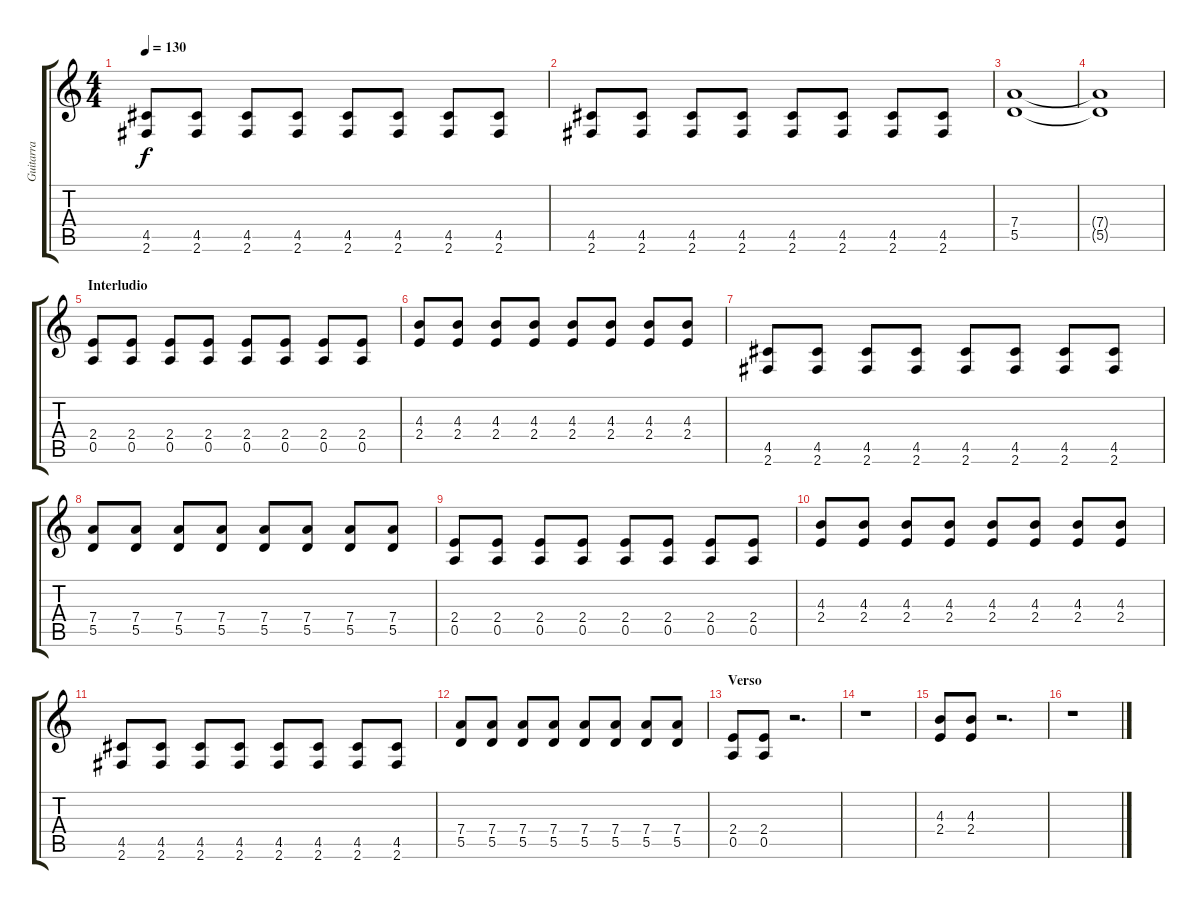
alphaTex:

\track ("Guitarra" "Guitarra") {instrument distortionguitar}
\staff {score tabs}
\tuning (E4 B3 G3 D3 A2 E2) {hide}
\ts (4 4)
\tempo 130
\clef g2
\ks c
(4.5 2.6).8{dy f} (4.5 2.6).8 (4.5 2.6).8 (4.5 2.6).8 (4.5 2.6).8 (4.5 2.6).8 (4.5 2.6).8 (4.5 2.6).8 |
(4.5 2.6).8 (4.5 2.6).8 (4.5 2.6).8 (4.5 2.6).8 (4.5 2.6).8 (4.5 2.6).8 (4.5 2.6).8 (4.5 2.6).8 |
(7.4 5.5).1 |
(7.4{t} 5.5{t}).1 |
\section ("" "Interludio")
(2.4 0.5).8 (2.4 0.5).8 (2.4 0.5).8 (2.4 0.5).8 (2.4 0.5).8 (2.4 0.5).8 (2.4 0.5).8 (2.4 0.5).8 |
(4.3 2.4).8 (4.3 2.4).8 (4.3 2.4).8 (4.3 2.4).8 (4.3 2.4).8 (4.3 2.4).8 (4.3 2.4).8 (4.3 2.4).8 |
(4.5 2.6).8 (4.5 2.6).8 (4.5 2.6).8 (4.5 2.6).8 (4.5 2.6).8 (4.5 2.6).8 (4.5 2.6).8 (4.5 2.6).8 |
(7.4 5.5).8 (7.4 5.5).8 (7.4 5.5).8 (7.4 5.5).8 (7.4 5.5).8 (7.4 5.5).8 (7.4 5.5).8 (7.4 5.5).8 |
(2.4 0.5).8 (2.4 0.5).8 (2.4 0.5).8 (2.4 0.5).8 (2.4 0.5).8 (2.4 0.5).8 (2.4 0.5).8 (2.4 0.5).8 |
(4.3 2.4).8 (4.3 2.4).8 (4.3 2.4).8 (4.3 2.4).8 (4.3 2.4).8 (4.3 2.4).8 (4.3 2.4).8 (4.3 2.4).8 |
(4.5 2.6).8 (4.5 2.6).8 (4.5 2.6).8 (4.5 2.6).8 (4.5 2.6).8 (4.5 2.6).8 (4.5 2.6).8 (4.5 2.6).8 |
(7.4 5.5).8 (7.4 5.5).8 (7.4 5.5).8 (7.4 5.5).8 (7.4 5.5).8 (7.4 5.5).8 (7.4 5.5).8 (7.4 5.5).8 |
\section ("" "Verso")
(2.4 0.5).8 (2.4 0.5).8 r.2{d} |
r.1 |
(4.3 2.4).8 (4.3 2.4).8 r.2{d} |
r.1
